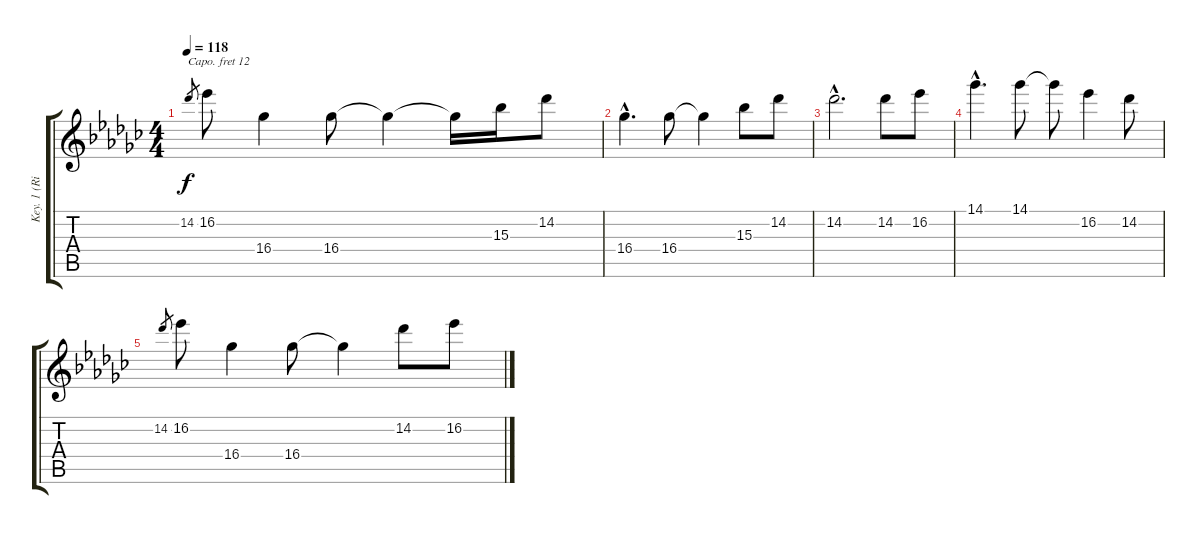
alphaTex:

\track ("Key. 1 (Right Hand)" "Key. 1 (Ri") {instrument stringensemble1}
\staff {score tabs}
\capo 12
\tuning (E4 B3 G3 D3 A2 E2) {hide}
\ts (4 4)
\tempo 118
\clef g2
\ks ebminor
14.2.8{gr dy f} 16.2.8{volume 0} 16.4.4 16.4.8 16.4{t}.4 16.4{t}.16 15.3.16 14.2.8 |
16.4{hac}.4{d} 16.4.8 16.4{t}.4 15.3.8 14.2.8 |
14.2{hac}.2{d} 14.2.8 16.2.8 |
14.1{hac}.4{d} 14.1.8 14.1{t}.8 16.2.4 14.2.8 |
14.2.8{gr} 16.2.8 16.4.4 16.4.8 16.4{t}.4 14.2.8 16.2.8
